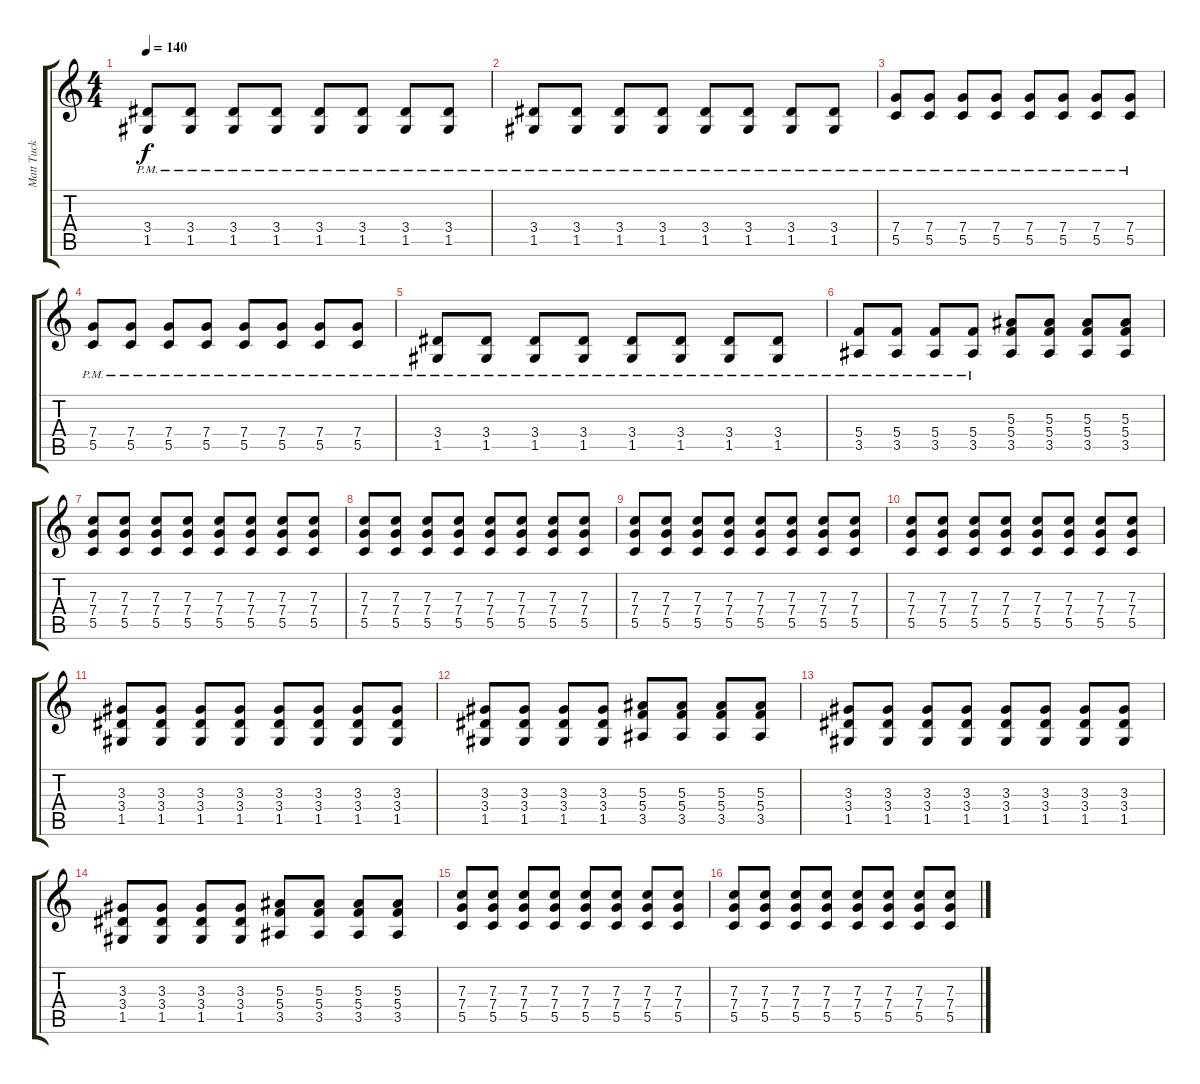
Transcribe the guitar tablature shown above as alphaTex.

\track ("Matt Tuck Guitar" "Matt Tuck ") {instrument distortionguitar}
\staff {score tabs}
\tuning (D4 A3 F3 C3 G2 C2) {hide}
\ts (4 4)
\tempo 140
\clef g2
\ks c
(3.4{pm} 1.5{pm}).8{dy f} (3.4{pm} 1.5{pm}).8 (3.4{pm} 1.5{pm}).8 (3.4{pm} 1.5{pm}).8 (3.4{pm} 1.5{pm}).8 (3.4{pm} 1.5{pm}).8 (3.4{pm} 1.5{pm}).8 (3.4{pm} 1.5{pm}).8 |
(3.4{pm} 1.5{pm}).8 (3.4{pm} 1.5{pm}).8 (3.4{pm} 1.5{pm}).8 (3.4{pm} 1.5{pm}).8 (3.4{pm} 1.5{pm}).8 (3.4{pm} 1.5{pm}).8 (3.4{pm} 1.5{pm}).8 (3.4{pm} 1.5{pm}).8 |
(7.4{pm} 5.5{pm}).8 (7.4{pm} 5.5{pm}).8 (7.4{pm} 5.5{pm}).8 (7.4{pm} 5.5{pm}).8 (7.4{pm} 5.5{pm}).8 (7.4{pm} 5.5{pm}).8 (7.4{pm} 5.5{pm}).8 (7.4{pm} 5.5{pm}).8 |
(7.4{pm} 5.5{pm}).8 (7.4{pm} 5.5{pm}).8 (7.4{pm} 5.5{pm}).8 (7.4{pm} 5.5{pm}).8 (7.4{pm} 5.5{pm}).8 (7.4{pm} 5.5{pm}).8 (7.4{pm} 5.5{pm}).8 (7.4{pm} 5.5{pm}).8 |
(3.4{pm} 1.5{pm}).8 (3.4{pm} 1.5{pm}).8 (3.4{pm} 1.5{pm}).8 (3.4{pm} 1.5{pm}).8 (3.4{pm} 1.5{pm}).8 (3.4{pm} 1.5{pm}).8 (3.4{pm} 1.5{pm}).8 (3.4{pm} 1.5{pm}).8 |
(5.4{pm} 3.5{pm}).8 (5.4{pm} 3.5{pm}).8 (5.4{pm} 3.5{pm}).8 (5.4{pm} 3.5{pm}).8 (5.3 5.4 3.5).8 (5.3 5.4 3.5).8 (5.3 5.4 3.5).8 (5.3 5.4 3.5).8 |
(7.3 7.4 5.5).8 (7.3 7.4 5.5).8 (7.3 7.4 5.5).8 (7.3 7.4 5.5).8 (7.3 7.4 5.5).8 (7.3 7.4 5.5).8 (7.3 7.4 5.5).8 (7.3 7.4 5.5).8 |
(7.3 7.4 5.5).8 (7.3 7.4 5.5).8 (7.3 7.4 5.5).8 (7.3 7.4 5.5).8 (7.3 7.4 5.5).8 (7.3 7.4 5.5).8 (7.3 7.4 5.5).8 (7.3 7.4 5.5).8 |
(7.3 7.4 5.5).8 (7.3 7.4 5.5).8 (7.3 7.4 5.5).8 (7.3 7.4 5.5).8 (7.3 7.4 5.5).8 (7.3 7.4 5.5).8 (7.3 7.4 5.5).8 (7.3 7.4 5.5).8 |
(7.3 7.4 5.5).8 (7.3 7.4 5.5).8 (7.3 7.4 5.5).8 (7.3 7.4 5.5).8 (7.3 7.4 5.5).8 (7.3 7.4 5.5).8 (7.3 7.4 5.5).8 (7.3 7.4 5.5).8 |
(3.3 3.4 1.5).8 (3.3 3.4 1.5).8 (3.3 3.4 1.5).8 (3.3 3.4 1.5).8 (3.3 3.4 1.5).8 (3.3 3.4 1.5).8 (3.3 3.4 1.5).8 (3.3 3.4 1.5).8 |
(3.3 3.4 1.5).8 (3.3 3.4 1.5).8 (3.3 3.4 1.5).8 (3.3 3.4 1.5).8 (5.3 5.4 3.5).8 (5.3 5.4 3.5).8 (5.3 5.4 3.5).8 (5.3 5.4 3.5).8 |
(3.3 3.4 1.5).8 (3.3 3.4 1.5).8 (3.3 3.4 1.5).8 (3.3 3.4 1.5).8 (3.3 3.4 1.5).8 (3.3 3.4 1.5).8 (3.3 3.4 1.5).8 (3.3 3.4 1.5).8 |
(3.3 3.4 1.5).8 (3.3 3.4 1.5).8 (3.3 3.4 1.5).8 (3.3 3.4 1.5).8 (5.3 5.4 3.5).8 (5.3 5.4 3.5).8 (5.3 5.4 3.5).8 (5.3 5.4 3.5).8 |
(7.3 7.4 5.5).8 (7.3 7.4 5.5).8 (7.3 7.4 5.5).8 (7.3 7.4 5.5).8 (7.3 7.4 5.5).8 (7.3 7.4 5.5).8 (7.3 7.4 5.5).8 (7.3 7.4 5.5).8 |
(7.3 7.4 5.5).8 (7.3 7.4 5.5).8 (7.3 7.4 5.5).8 (7.3 7.4 5.5).8 (7.3 7.4 5.5).8 (7.3 7.4 5.5).8 (7.3 7.4 5.5).8 (7.3 7.4 5.5).8
